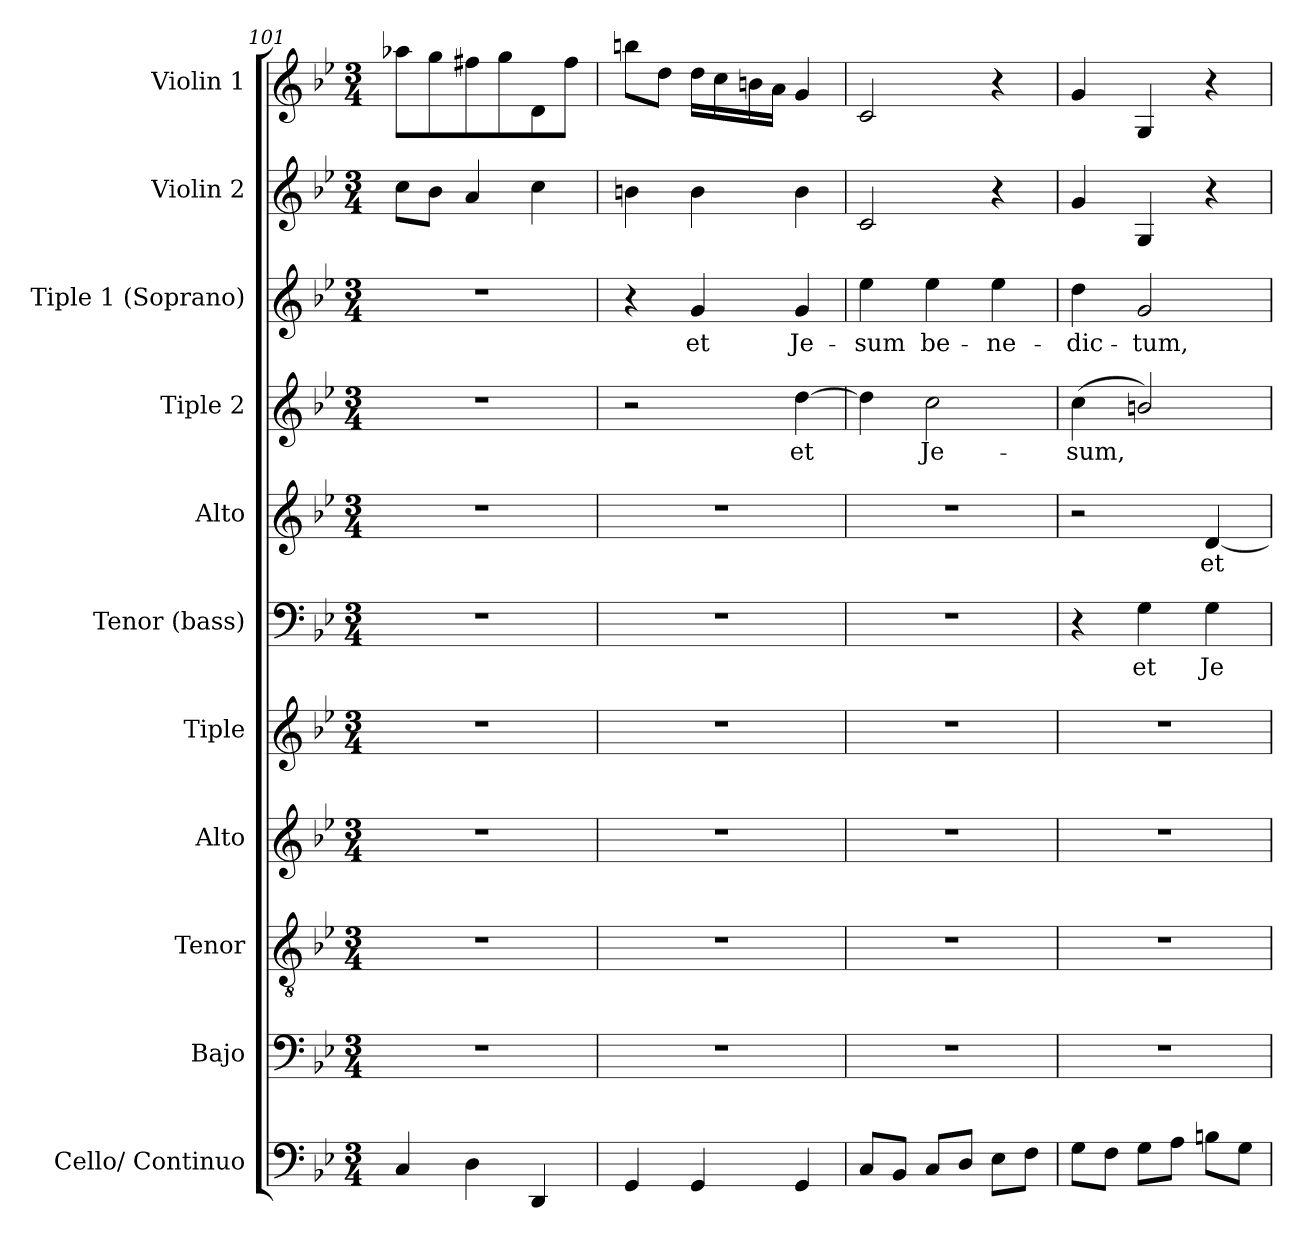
**kern	**kern	**kern	**kern	**kern	**kern	**text	**kern	**text	**kern	**text	**kern	**text	**kern	**kern
*part11	*part10	*part9	*part8	*part7	*part6	*part6	*part5	*part5	*part4	*part4	*part3	*part3	*part2	*part1
*staff11	*staff10	*staff9	*staff8	*staff7	*staff6	*staff6	*staff5	*staff5	*staff4	*staff4	*staff3	*staff3	*staff2	*staff1
*I"Cello/ Continuo	*I"Bajo	*I"Tenor	*I"Alto	*I"Tiple	*I"Tenor  (bass)	*	*I"Alto	*	*I"Tiple 2	*	*I"Tiple 1 (Soprano)	*	*I"Violin 2	*I"Violin 1
*I'Cont.	*I'B.	*I'T.	*I'A.	*	*I'B.	*	*I'A.	*	*	*	*I'S.	*	*I'Vln. 2	*I'Vln. 1
*clefF4	*clefF4	*clefGv2	*clefG2	*clefG2	*clefF4	*	*clefG2	*	*clefG2	*	*clefG2	*	*clefG2	*clefG2
*	*	*ITrd7c12	*	*	*	*	*	*	*	*	*	*	*	*
*k[b-e-]	*k[b-e-]	*k[b-e-]	*k[b-e-]	*k[b-e-]	*k[b-e-]	*	*k[b-e-]	*	*k[b-e-]	*	*k[b-e-]	*	*k[b-e-]	*k[b-e-]
*B-:	*B-:	*B-:	*B-:	*B-:	*B-:	*	*B-:	*	*B-:	*	*B-:	*	*B-:	*B-:
*M3/4	*M3/4	*M3/4	*M3/4	*M3/4	*M3/4	*	*M3/4	*	*M3/4	*	*M3/4	*	*M3/4	*M3/4
=101	=101	=101	=101	=101	=101	=101	=101	=101	=101	=101	=101	=101	=101	=101
!	!LO:N:vis=1	!LO:N:vis=1	!LO:N:vis=1	!LO:N:vis=1	!LO:N:vis=1	!	!LO:N:vis=1	!	!LO:N:vis=1	!	!LO:N:vis=1	!	!	!
4Ci/	2.r	2.r	2.r	2.r	2.r	.	2.r	.	2.r	.	2.r	.	8cci\L	8aa-Xi\L
.	.	.	.	.	.	.	.	.	.	.	.	.	8b-i\J	8ggi\
4Di\	.	.	.	.	.	.	.	.	.	.	.	.	4ai/	8ff#Xi\
.	.	.	.	.	.	.	.	.	.	.	.	.	.	8ggi\
4DDi/	.	.	.	.	.	.	.	.	.	.	.	.	4cci\	8di\
.	.	.	.	.	.	.	.	.	.	.	.	.	.	8ff#i\J
=102	=102	=102	=102	=102	=102	=102	=102	=102	=102	=102	=102	=102	=102	=102
!	!LO:N:vis=1	!LO:N:vis=1	!LO:N:vis=1	!LO:N:vis=1	!LO:N:vis=1	!	!LO:N:vis=1	!	!	!	!	!	!	!
4GGi/	2.r	2.r	2.r	2.r	2.r	.	2.r	.	2r	.	4r	.	4bni\	8bbni\L
.	.	.	.	.	.	.	.	.	.	.	.	.	.	8ddi\J
!	!	!	!	!	!	!	!	!	!	!	!	!LO:LY:b:color=#000000	!	!
4GGi/	.	.	.	.	.	.	.	.	.	.	4gi/	et	4bi\	16ddi\LL
.	.	.	.	.	.	.	.	.	.	.	.	.	.	16cci\
.	.	.	.	.	.	.	.	.	.	.	.	.	.	16bni\
.	.	.	.	.	.	.	.	.	.	.	.	.	.	16ai\JJ
!	!	!	!	!	!	!	!	!	!	!LO:LY:b:color=#000000	!	!	!	!
!	!	!	!	!	!	!	!	!	!	!	!	!LO:LY:b:color=#000000	!	!
4GGi/	.	.	.	.	.	.	.	.	[4ddi\	et	4gi/	Je-	4bi\	4gi/
=103	=103	=103	=103	=103	=103	=103	=103	=103	=103	=103	=103	=103	=103	=103
!	!LO:N:vis=1	!LO:N:vis=1	!LO:N:vis=1	!LO:N:vis=1	!LO:N:vis=1	!	!LO:N:vis=1	!	!	!	!	!	!	!
!	!	!	!	!	!	!	!	!	!	!	!	!LO:LY:b:color=#000000	!	!
8Ci/L	2.r	2.r	2.r	2.r	2.r	.	2.r	.	4ddi\]	.	4ee-i\	-sum	2ci/	2ci/
8BB-i/J	.	.	.	.	.	.	.	.	.	.	.	.	.	.
!	!	!	!	!	!	!	!	!	!	!LO:LY:b:color=#000000	!	!	!	!
!	!	!	!	!	!	!	!	!	!	!	!	!LO:LY:b:color=#000000	!	!
8Ci/L	.	.	.	.	.	.	.	.	2cci\	Je-	4ee-i\	be-	.	.
8Di/J	.	.	.	.	.	.	.	.	.	.	.	.	.	.
!	!	!	!	!	!	!	!	!	!	!	!	!LO:LY:b:color=#000000	!	!
8E-i\L	.	.	.	.	.	.	.	.	.	.	4ee-i\	-ne-	4r	4r
8Fi\J	.	.	.	.	.	.	.	.	.	.	.	.	.	.
=104	=104	=104	=104	=104	=104	=104	=104	=104	=104	=104	=104	=104	=104	=104
!	!LO:N:vis=1	!LO:N:vis=1	!LO:N:vis=1	!LO:N:vis=1	!	!	!	!	!	!	!	!	!	!
!	!	!	!	!	!	!	!	!	!	!LO:LY:b:color=#000000	!	!	!	!
!	!	!	!	!	!	!	!	!	!	!	!	!LO:LY:b:color=#000000	!	!
8Gi\L	2.r	2.r	2.r	2.r	4r	.	2r	.	(4cci\	-sum,	4ddi\	-dic-	4gi/	4gi/
8Fi\J	.	.	.	.	.	.	.	.	.	.	.	.	.	.
!	!	!	!	!	!	!LO:LY:b:color=#000000	!	!	!	!	!	!	!	!
!	!	!	!	!	!	!	!	!	!	!	!	!LO:LY:b:color=#000000	!	!
8Gi\L	.	.	.	.	4Gi\	et	.	.	2bni/)	.	2gi/	-tum,	4Gi/	4Gi/
8Ai\J	.	.	.	.	.	.	.	.	.	.	.	.	.	.
!	!	!	!	!	!	!LO:LY:b:color=#000000	!	!	!	!	!	!	!	!
!	!	!	!	!	!	!	!	!LO:LY:b:color=#000000	!	!	!	!	!	!
8Bni\L	.	.	.	.	4Gi\	Je-	[4di/	et	.	.	.	.	4r	4r
8Gi\J	.	.	.	.	.	.	.	.	.	.	.	.	.	.
=	=	=	=	=	=	=	=	=	=	=	=	=	=	=
*-	*-	*-	*-	*-	*-	*-	*-	*-	*-	*-	*-	*-	*-	*-
